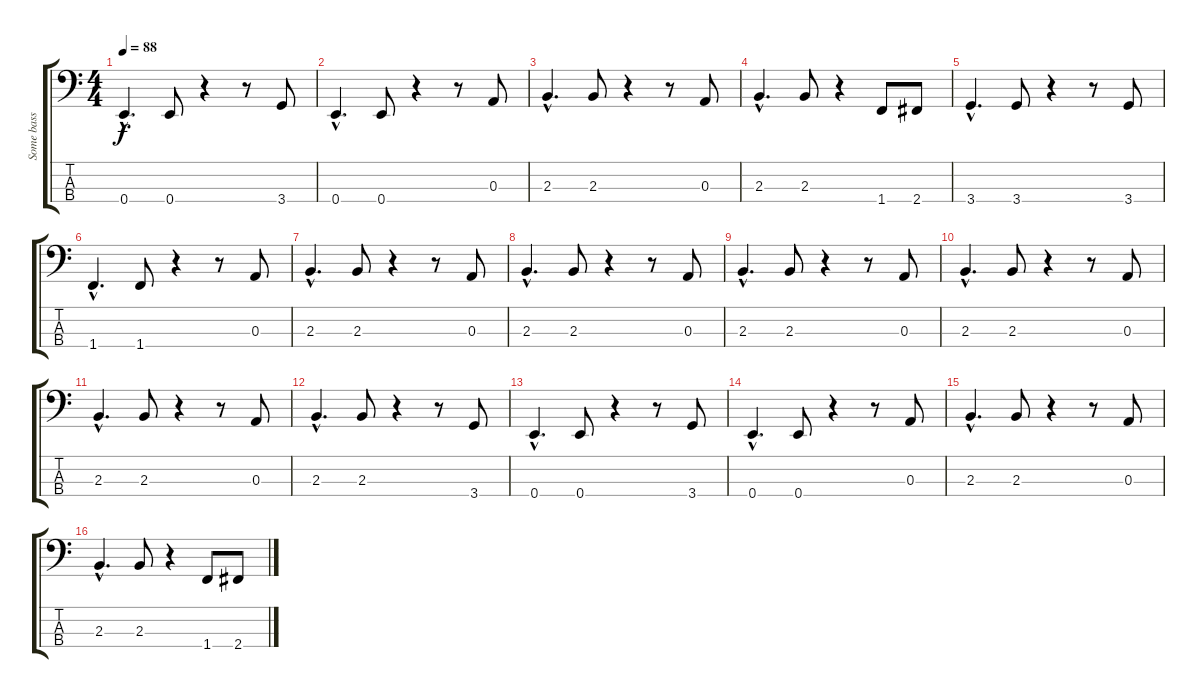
\track ("Some bass dude......" "Some bass ") {instrument electricbassfinger}
\staff {score tabs}
\tuning (G2 D2 A1 E1) {hide}
\ts (4 4)
\tempo 88
\clef f4
\ks c
0.4{hac}.4{d dy f} 0.4.8 r.4 r.8 3.4.8 |
0.4{hac}.4{d} 0.4.8 r.4 r.8 0.3.8 |
2.3{hac}.4{d} 2.3.8 r.4 r.8 0.3.8 |
2.3{hac}.4{d} 2.3.8 r.4 1.4.8 2.4.8 |
3.4{hac}.4{d} 3.4.8 r.4 r.8 3.4.8 |
1.4{hac}.4{d} 1.4.8 r.4 r.8 0.3.8 |
2.3{hac}.4{d} 2.3.8 r.4 r.8 0.3.8 |
2.3{hac}.4{d} 2.3.8 r.4 r.8 0.3.8 |
2.3{hac}.4{d} 2.3.8 r.4 r.8 0.3.8 |
2.3{hac}.4{d} 2.3.8 r.4 r.8 0.3.8 |
2.3{hac}.4{d} 2.3.8 r.4 r.8 0.3.8 |
2.3{hac}.4{d} 2.3.8 r.4 r.8 3.4.8 |
0.4{hac}.4{d} 0.4.8 r.4 r.8 3.4.8 |
0.4{hac}.4{d} 0.4.8 r.4 r.8 0.3.8 |
2.3{hac}.4{d} 2.3.8 r.4 r.8 0.3.8 |
2.3{hac}.4{d} 2.3.8 r.4 1.4.8 2.4.8
